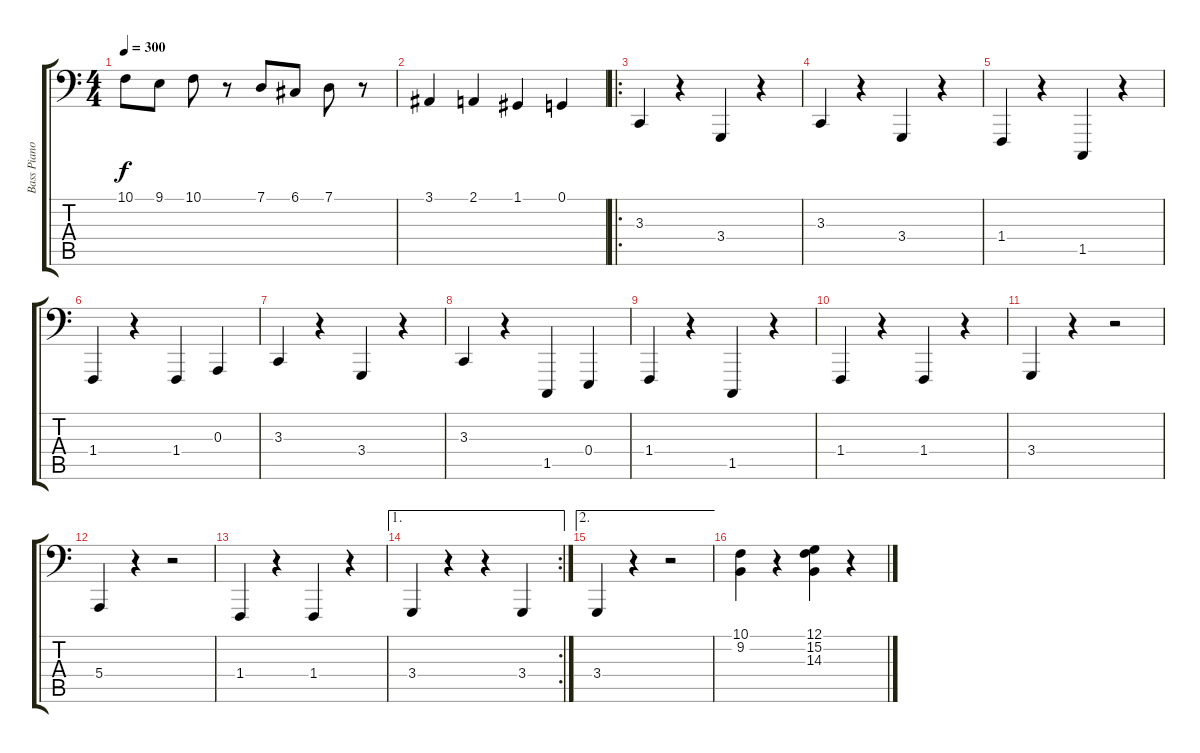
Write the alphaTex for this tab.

\track ("Bass Piano" "Bass Piano") {instrument acousticgrandpiano}
\staff {score tabs}
\tuning (G2 D2 A1 E1 B0 F0) {hide}
\ts (4 4)
\tempo 300
\clef f4
\ks c
10.1.8{dy f instrument acousticgrandpiano} 9.1.8 10.1.8 r.8 7.1.8 6.1.8 7.1.8 r.8 |
3.1.4 2.1.4 1.1.4 0.1.4 |
\ro
3.3.4 r.4 3.4.4 r.4 |
3.3.4 r.4 3.4.4 r.4 |
1.4.4 r.4 1.5.4 r.4 |
1.4.4 r.4 1.4.4 0.3.4 |
3.3.4 r.4 3.4.4 r.4 |
3.3.4 r.4 1.5.4 0.4.4 |
1.4.4 r.4 1.5.4 r.4 |
1.4.4 r.4 1.4.4 r.4 |
3.4.4 r.4 r.2 |
5.4.4 r.4 r.2 |
1.4.4 r.4 1.4.4 r.4 |
\ae 1
\rc 2
3.4.4 r.4 r.4 3.4.4 |
\ae 2
3.4.4 r.4 r.2 |
(10.1 9.2).4 r.4 (12.1 15.2 14.3).4 r.4
